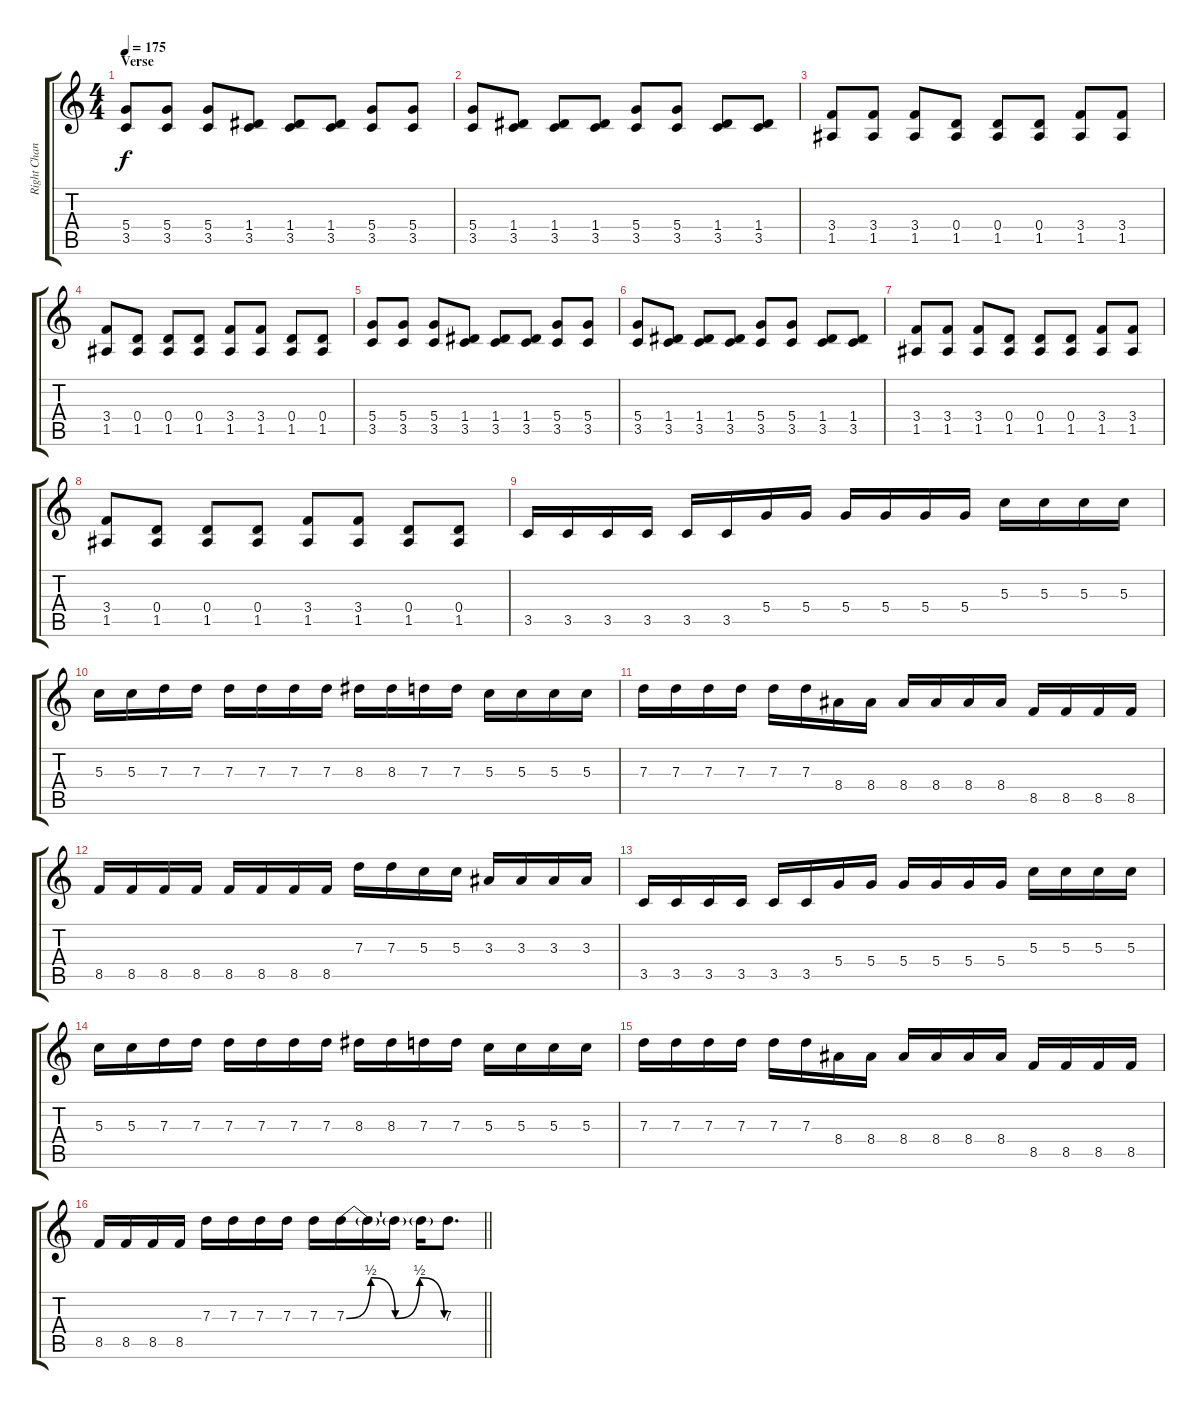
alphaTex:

\track ("Right Channel" "Right Chan") {instrument distortionguitar}
\staff {score tabs}
\tuning (E4 B3 G3 D3 A2 E2) {hide}
\ts (4 4)
\section ("" "Verse")
\tempo 175
\clef g2
\ks c
(5.4 3.5).8{dy f} (5.4 3.5).8 (5.4 3.5).8 (1.4 3.5).8 (1.4 3.5).8 (1.4 3.5).8 (5.4 3.5).8 (5.4 3.5).8 |
(5.4 3.5).8 (1.4 3.5).8 (1.4 3.5).8 (1.4 3.5).8 (5.4 3.5).8 (5.4 3.5).8 (1.4 3.5).8 (1.4 3.5).8 |
(3.4 1.5).8 (3.4 1.5).8 (3.4 1.5).8 (0.4 1.5).8 (0.4 1.5).8 (0.4 1.5).8 (3.4 1.5).8 (3.4 1.5).8 |
(3.4 1.5).8 (0.4 1.5).8 (0.4 1.5).8 (0.4 1.5).8 (3.4 1.5).8 (3.4 1.5).8 (0.4 1.5).8 (0.4 1.5).8 |
(5.4 3.5).8 (5.4 3.5).8 (5.4 3.5).8 (1.4 3.5).8 (1.4 3.5).8 (1.4 3.5).8 (5.4 3.5).8 (5.4 3.5).8 |
(5.4 3.5).8 (1.4 3.5).8 (1.4 3.5).8 (1.4 3.5).8 (5.4 3.5).8 (5.4 3.5).8 (1.4 3.5).8 (1.4 3.5).8 |
(3.4 1.5).8 (3.4 1.5).8 (3.4 1.5).8 (0.4 1.5).8 (0.4 1.5).8 (0.4 1.5).8 (3.4 1.5).8 (3.4 1.5).8 |
(3.4 1.5).8 (0.4 1.5).8 (0.4 1.5).8 (0.4 1.5).8 (3.4 1.5).8 (3.4 1.5).8 (0.4 1.5).8 (0.4 1.5).8 |
3.5.16 3.5.16 3.5.16 3.5.16 3.5.16 3.5.16 5.4.16 5.4.16 5.4.16 5.4.16 5.4.16 5.4.16 5.3.16 5.3.16 5.3.16 5.3.16 |
5.3.16 5.3.16 7.3.16 7.3.16 7.3.16 7.3.16 7.3.16 7.3.16 8.3.16 8.3.16 7.3.16 7.3.16 5.3.16 5.3.16 5.3.16 5.3.16 |
7.3.16 7.3.16 7.3.16 7.3.16 7.3.16 7.3.16 8.4.16 8.4.16 8.4.16 8.4.16 8.4.16 8.4.16 8.5.16 8.5.16 8.5.16 8.5.16 |
8.5.16 8.5.16 8.5.16 8.5.16 8.5.16 8.5.16 8.5.16 8.5.16 7.3.16 7.3.16 5.3.16 5.3.16 3.3.16 3.3.16 3.3.16 3.3.16 |
3.5.16 3.5.16 3.5.16 3.5.16 3.5.16 3.5.16 5.4.16 5.4.16 5.4.16 5.4.16 5.4.16 5.4.16 5.3.16 5.3.16 5.3.16 5.3.16 |
5.3.16 5.3.16 7.3.16 7.3.16 7.3.16 7.3.16 7.3.16 7.3.16 8.3.16 8.3.16 7.3.16 7.3.16 5.3.16 5.3.16 5.3.16 5.3.16 |
7.3.16 7.3.16 7.3.16 7.3.16 7.3.16 7.3.16 8.4.16 8.4.16 8.4.16 8.4.16 8.4.16 8.4.16 8.5.16 8.5.16 8.5.16 8.5.16 |
\barLineRight lightlight
8.5.16 8.5.16 8.5.16 8.5.16 7.3.16 7.3.16 7.3.16 7.3.16 7.3.16 7.3{be (custom 0 0 15 2 30 0 45 2 60 0)}.16 7.3{t}.16 7.3{t}.16 7.3{t}.16 7.3.8{d}
